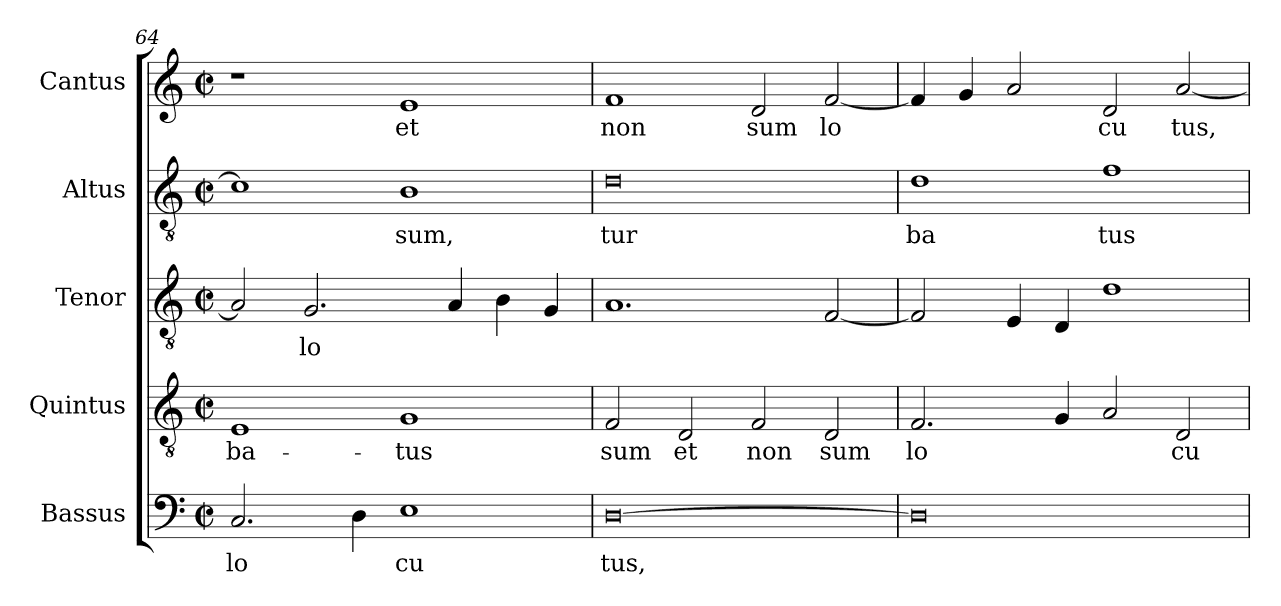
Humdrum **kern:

**kern	**text	**kern	**text	**kern	**text	**kern	**text	**kern	**text
*part5	*part5	*part4	*part4	*part3	*part3	*part2	*part2	*part1	*part1
*staff5	*staff5	*staff4	*staff4	*staff3	*staff3	*staff2	*staff2	*staff1	*staff1
*I"Bassus	*	*I"Quintus	*	*I"Tenor	*	*I"Altus	*	*I"Cantus	*
*clefF4	*	*clefGv2	*	*clefGv2	*	*clefGv2	*	*clefG2	*
*k[]	*	*k[]	*	*k[]	*	*k[]	*	*k[]	*
*C:	*	*C:	*	*C:	*	*C:	*	*C:	*
*M2/2	*	*M2/2	*	*M2/2	*	*M2/2	*	*M2/2	*
*met(c|)	*	*met(c|)	*	*met(c|)	*	*met(c|)	*	*met(c|)	*
=64	=64	=64	=64	=64	=64	=64	=64	=64	=64
!	!LO:LY:b:cj	!	!LO:LY:b:cj	!	!LO:LY:b:cj	!	!LO:LY:b:cj	!	!
2.C/	lo	1E	-ba-	2A/]	.	1c]	.	1r	.
!	!	!	!	!	!LO:LY:b:cj	!	!	!	!
.	.	.	.	2.G/	lo-	.	.	.	.
!	!LO:LY:b:cj	!	!	!	!	!	!	!	!
4D\	.	.	.	.	.	.	.	.	.
!	!LO:LY:b:cj	!	!LO:LY:b:cj	!	!	!	!LO:LY:b:cj	!	!LO:LY:b:cj
1E	cu	1G	-tus	.	.	1B	sum,	1e	et
!	!	!	!	!	!LO:LY:b:cj	!	!	!	!
.	.	.	.	4A/	--	.	.	.	.
!	!	!	!	!	!LO:LY:b:cj	!	!	!	!
.	.	.	.	4B\	--	.	.	.	.
!	!	!	!	!	!LO:LY:b:cj	!	!	!	!
.	.	.	.	4G/	--	.	.	.	.
=65	=65	=65	=65	=65	=65	=65	=65	=65	=65
!	!LO:LY:b:cj	!	!LO:LY:b:cj	!	!LO:LY:b:cj	!	!LO:LY:b:cj	!	!LO:LY:b:cj
[>0D	tus,	2F/	sum	1.A	--	0d	tur	1f	non
!	!	!	!LO:LY:b:cj	!	!	!	!	!	!
.	.	2D/	et	.	.	.	.	.	.
!	!	!	!LO:LY:b:cj	!	!	!	!	!	!LO:LY:b:cj
.	.	2F/	non	.	.	.	.	2d/	sum
!	!	!	!LO:LY:b:cj	!	!LO:LY:b:cj	!	!	!	!LO:LY:b:cj
.	.	2D/	sum	[<2F/	--	.	.	[<2f/	lo
=66	=66	=66	=66	=66	=66	=66	=66	=66	=66
!	!LO:LY:b:cj	!	!LO:LY:b:cj	!	!LO:LY:b:cj	!	!LO:LY:b:cj	!	!LO:LY:b:cj
0D]	.	2.F/	lo-	2F/]	--	1d	ba	4f/]	.
!	!	!	!	!	!	!	!	!	!LO:LY:b:cj
.	.	.	.	.	.	.	.	4g/	.
!	!	!	!	!	!LO:LY:b:cj	!	!	!	!LO:LY:b:cj
.	.	.	.	4E/	--	.	.	2a/	.
!	!	!	!LO:LY:b:cj	!	!LO:LY:b:cj	!	!	!	!
.	.	4G/	--	4D/	--	.	.	.	.
!	!	!	!LO:LY:b:cj	!	!LO:LY:b:cj	!	!LO:LY:b:cj	!	!LO:LY:b:cj
.	.	2A/	--	1d	--	1f	tus	2d/	cu
!	!	!	!LO:LY:b:cj	!	!	!	!	!	!LO:LY:b:cj
.	.	2D/	-cu-	.	.	.	.	[<2a/	tus,
=	=	=	=	=	=	=	=	=	=
*-	*-	*-	*-	*-	*-	*-	*-	*-	*-
